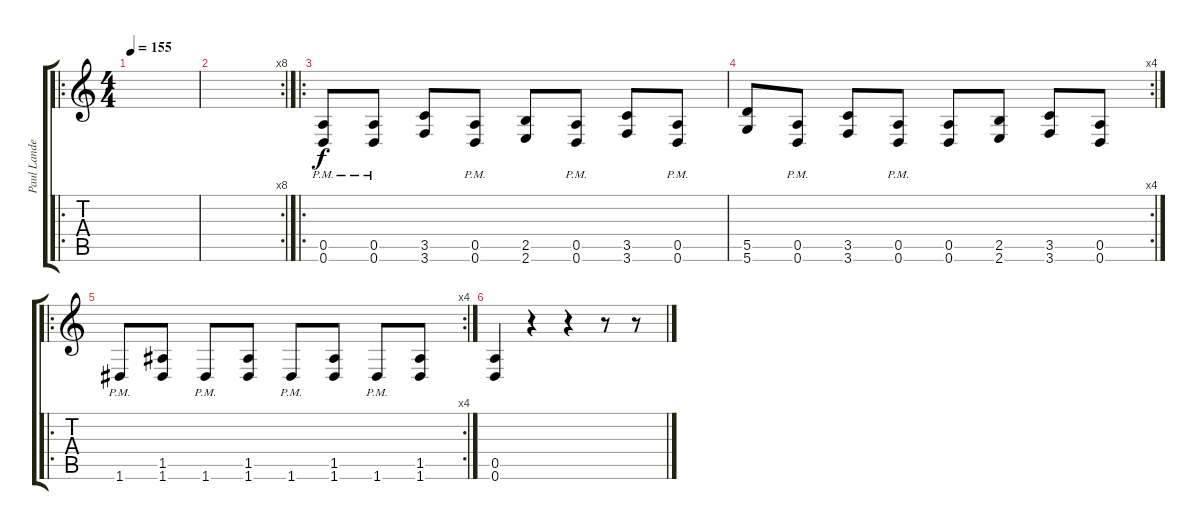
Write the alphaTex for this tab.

\track ("Paul Landers" "Paul Lande") {instrument overdrivenguitar}
\staff {score tabs}
\tuning (E4 B3 G3 D3 A2 D2) {hide}
\ro
\ts (4 4)
\tempo 155
\clef g2
\ks c
|
\rc 8
|
\ro
(0.5{pm} 0.6{pm}).8 (0.5{pm} 0.6{pm}).8 (3.5 3.6).8 (0.5{pm} 0.6{pm}).8 (2.5 2.6).8 (0.5{pm} 0.6{pm}).8 (3.5 3.6).8 (0.5{pm} 0.6{pm}).8 |
\rc 4
(5.5 5.6).8 (0.5{pm} 0.6{pm}).8 (3.5 3.6).8 (0.5{pm} 0.6{pm}).8 (0.5 0.6).8 (2.5 2.6).8 (3.5 3.6).8 (0.5 0.6).8 |
\ro
\rc 4
1.6{pm}.8 (1.5 1.6).8 1.6{pm}.8 (1.5 1.6).8 1.6{pm}.8 (1.5 1.6).8 1.6{pm}.8 (1.5 1.6).8 |
(0.5 0.6).4 r.4 r.4 r.8 r.8
